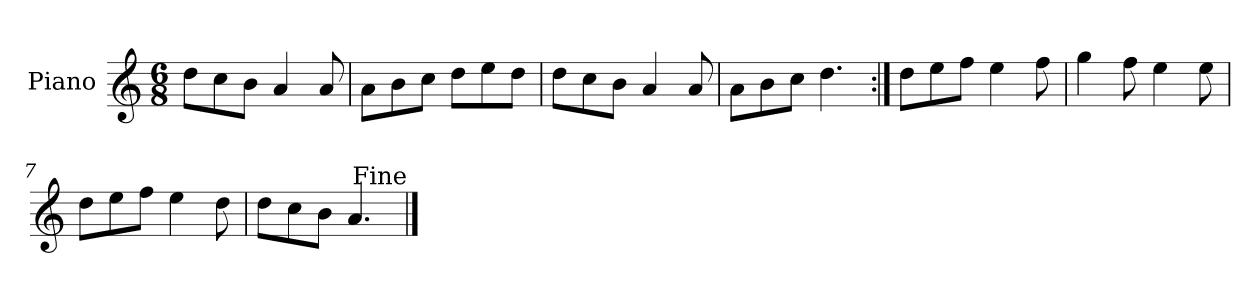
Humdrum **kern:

**kern
*part1
*staff1
*I"Piano
*I'Pno.
*clefG2
*k[]
*M6/8
=1
8dd\L
8cc\
8b\J
4a/
8a/
=2
8a\L
8b\
8cc\J
8dd\L
8ee\
8dd\J
=3
8dd\L
8cc\
8b\J
4a/
8a/
=4
8a\L
8b\
8cc\J
4.dd\
=5:|!
8dd\L
8ee\
8ff\J
4ee\
8ff\
=6
4gg\
8ff\
4ee\
8ee\
=7
8dd\L
8ee\
8ff\J
4ee\
8dd\
!!LO:LB:g=z
=8
8dd\L
8cc\
8b\J
4.a/
!LO:TX:a:rj:t=Fine
==
*-
